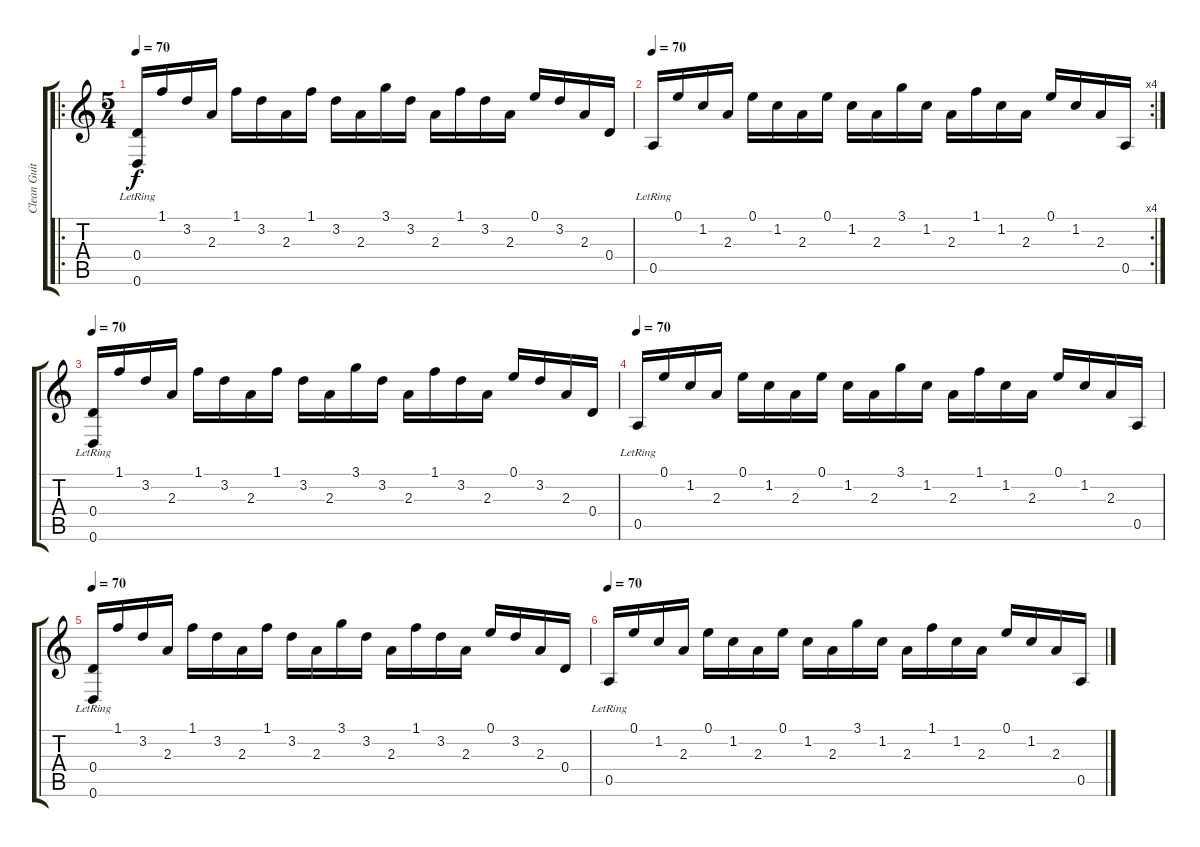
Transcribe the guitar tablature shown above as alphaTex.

\track ("Clean Guitar" "Clean Guit") {instrument electricguitarclean}
\staff {score tabs}
\tuning (E4 B3 G3 D3 A2 D2) {hide}
\ro
\ts (5 4)
\tempo 70
\clef g2
\ks c
(0.4{lr} 0.6{lr}).16{dy f} 1.1.16 3.2.16 2.3.16 1.1.16 3.2.16 2.3.16 1.1.16 3.2.16 2.3.16 3.1.16 3.2.16 2.3.16 1.1.16 3.2.16 2.3.16 0.1.16 3.2.16 2.3.16 0.4.16 |
\rc 4
\tempo 70
0.5{lr}.16 0.1.16 1.2.16 2.3.16 0.1.16 1.2.16 2.3.16 0.1.16 1.2.16 2.3.16 3.1.16 1.2.16 2.3.16 1.1.16 1.2.16 2.3.16 0.1.16 1.2.16 2.3.16 0.5.16 |
\tempo 70
(0.4{lr} 0.6{lr}).16{volume 10} 1.1.16 3.2.16 2.3.16 1.1.16 3.2.16 2.3.16 1.1.16 3.2.16 2.3.16 3.1.16 3.2.16 2.3.16 1.1.16 3.2.16 2.3.16 0.1.16 3.2.16 2.3.16 0.4.16 |
\tempo 70
0.5{lr}.16{volume 6} 0.1.16 1.2.16 2.3.16 0.1.16 1.2.16 2.3.16 0.1.16 1.2.16 2.3.16 3.1.16 1.2.16 2.3.16 1.1.16 1.2.16 2.3.16 0.1.16 1.2.16 2.3.16 0.5.16 |
\tempo 70
(0.4{lr} 0.6{lr}).16{volume 3} 1.1.16 3.2.16 2.3.16 1.1.16 3.2.16 2.3.16 1.1.16 3.2.16 2.3.16 3.1.16 3.2.16 2.3.16 1.1.16 3.2.16 2.3.16 0.1.16 3.2.16 2.3.16 0.4.16 |
\tempo 70
0.5{lr}.16{volume 0} 0.1.16 1.2.16 2.3.16 0.1.16 1.2.16 2.3.16 0.1.16 1.2.16 2.3.16 3.1.16 1.2.16 2.3.16 1.1.16 1.2.16 2.3.16 0.1.16 1.2.16 2.3.16 0.5.16
